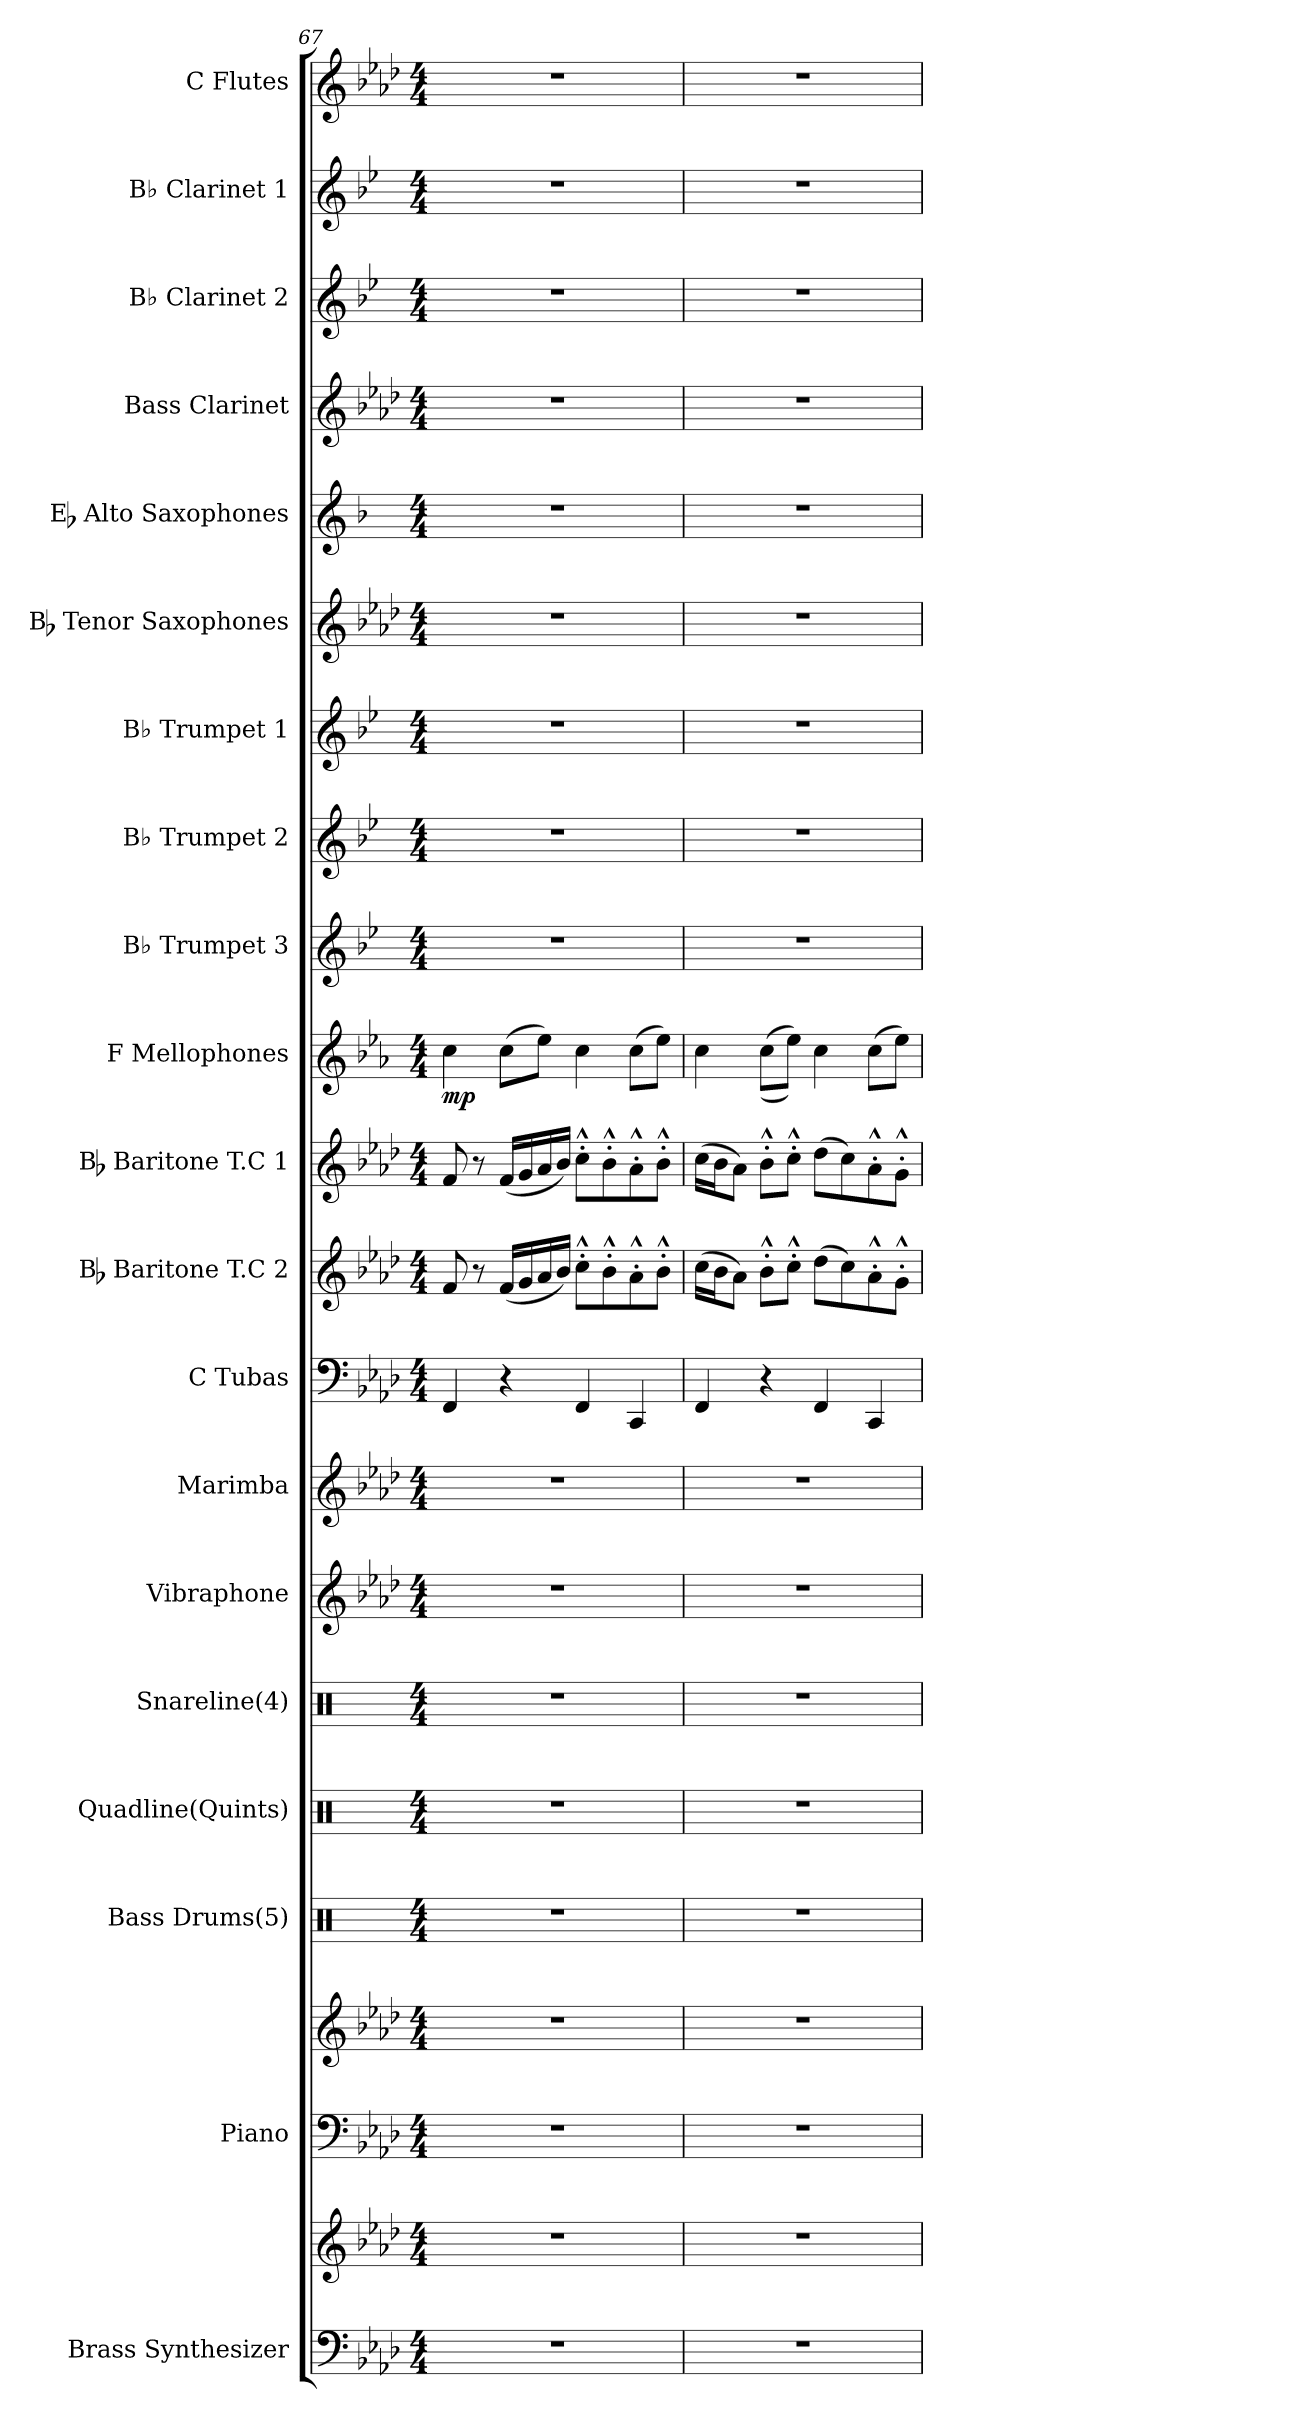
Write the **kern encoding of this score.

**kern	**kern	**kern	**kern	**kern	**kern	**kern	**kern	**kern	**kern	**kern	**kern	**kern	**dynam	**kern	**kern	**kern	**kern	**kern	**kern	**kern	**kern	**kern
*part20	*part20	*part19	*part19	*part18	*part17	*part16	*part15	*part14	*part13	*part12	*part11	*part10	*part10	*part9	*part8	*part7	*part6	*part5	*part4	*part3	*part2	*part1
*staff22	*staff21	*staff20	*staff19	*staff18	*staff17	*staff16	*staff15	*staff14	*staff13	*staff12	*staff11	*staff10	*staff10	*staff9	*staff8	*staff7	*staff6	*staff5	*staff4	*staff3	*staff2	*staff1
*I"Brass Synthesizer	*	*I"Piano	*	*I"Bass Drums(5)	*I"Quadline(Quints)	*I"Snareline(4)	*I"Vibraphone	*I"Marimba	*I"C Tubas	*I"Bb Baritone T.C 2	*I"Bb Baritone T.C 1	*I"F Mellophones	*	*I"B♭ Trumpet 3	*I"B♭ Trumpet 2	*I"B♭ Trumpet 1	*I"Bb Tenor Saxophones	*I"Eb Alto Saxophones	*I"Bass Clarinet	*I"B♭ Clarinet 2	*I"B♭ Clarinet 1	*I"C Flutes
*I'Synth.	*	*I'Pno.	*	*I'BD	*	*	*	*I'Marimba	*I'Tubas	*I'Baritone T.C 2	*I'Baritone T.C 1	*I'Mello	*	*I'B♭ Tpt. 3	*I'B♭ Tpt. 2	*I'B♭ Tpt. 1	*I'Tenor Saxes	*I'Alto Saxes	*I'B. Cl.	*I'B♭ Cl. 2	*I'B♭ Cl. 1	*I'Flutes
!!LO:PB:g=z
*clefF4	*clefG2	*clefF4	*clefG2	*clefX	*clefX	*clefX	*clefG2	*clefG2	*clefF4	*clefG2	*clefG2	*clefG2	*	*clefG2	*clefG2	*clefG2	*clefG2	*clefG2	*clefG2	*clefG2	*clefG2	*clefG2
*	*	*	*	*	*	*	*	*	*	*ITrd8c14	*ITrd8c14	*ITrd4c7	*	*ITrd1c2	*ITrd1c2	*ITrd1c2	*ITrd8c14	*ITrd5c9	*ITrd8c14	*ITrd1c2	*ITrd1c2	*
*k[b-e-a-d-]	*k[b-e-a-d-]	*k[b-e-a-d-]	*k[b-e-a-d-]	*k[]	*k[]	*k[]	*k[b-e-a-d-]	*k[b-e-a-d-]	*k[b-e-a-d-]	*k[b-e-a-d-]	*k[b-e-a-d-]	*k[b-e-a-d-]	*	*k[b-e-a-d-]	*k[b-e-a-d-]	*k[b-e-a-d-]	*k[b-e-a-d-]	*k[b-e-a-d-]	*k[b-e-a-d-]	*k[b-e-a-d-]	*k[b-e-a-d-]	*k[b-e-a-d-]
*M4/4	*M4/4	*M4/4	*M4/4	*M4/4	*M4/4	*M4/4	*M4/4	*M4/4	*M4/4	*M4/4	*M4/4	*M4/4	*	*M4/4	*M4/4	*M4/4	*M4/4	*M4/4	*M4/4	*M4/4	*M4/4	*M4/4
=67	=67	=67	=67	=67	=67	=67	=67	=67	=67	=67	=67	=67	=67	=67	=67	=67	=67	=67	=67	=67	=67	=67
!	!	!	!	!	!	!	!	!	!	!	!	!	!LO:DY:b	!	!	!	!	!	!	!	!	!
1r	1r	1r	1r	1r	1r	1r	1r	1r	4FF/	8F/	8F/	4f\	mp	1r	1r	1r	1r	1r	1r	1r	1r	1r
.	.	.	.	.	.	.	.	.	.	8r	8r	.	.	.	.	.	.	.	.	.	.	.
.	.	.	.	.	.	.	.	.	4r	(16F/LL	(16F/LL	(8f\L	.	.	.	.	.	.	.	.	.	.
.	.	.	.	.	.	.	.	.	.	16G/	16G/	.	.	.	.	.	.	.	.	.	.	.
.	.	.	.	.	.	.	.	.	.	16A-/	16A-/	8a-\J)	.	.	.	.	.	.	.	.	.	.
.	.	.	.	.	.	.	.	.	.	16B-/JJ)	16B-/JJ)	.	.	.	.	.	.	.	.	.	.	.
.	.	.	.	.	.	.	.	.	4FF/	8c^^'\L	8c^^'\L	4f\	.	.	.	.	.	.	.	.	.	.
.	.	.	.	.	.	.	.	.	.	8B-^^'\	8B-^^'\	.	.	.	.	.	.	.	.	.	.	.
.	.	.	.	.	.	.	.	.	4CC/	8A-^^'\	8A-^^'\	(8f\L	.	.	.	.	.	.	.	.	.	.
.	.	.	.	.	.	.	.	.	.	8B-^^'\J	8B-^^'\J	8a-\J)	.	.	.	.	.	.	.	.	.	.
=68	=68	=68	=68	=68	=68	=68	=68	=68	=68	=68	=68	=68	=68	=68	=68	=68	=68	=68	=68	=68	=68	=68
1r	1r	1r	1r	1r	1r	1r	1r	1r	4FF/	(16c\LL	(16c\LL	4f\	.	1r	1r	1r	1r	1r	1r	1r	1r	1r
.	.	.	.	.	.	.	.	.	.	16B-\J	16B-\J	.	.	.	.	.	.	.	.	.	.	.
.	.	.	.	.	.	.	.	.	.	8A-\J)	8A-\J)	.	.	.	.	.	.	.	.	.	.	.
.	.	.	.	.	.	.	.	.	4r	8B-^^'\L	8B-^^'\L	((8f\L	.	.	.	.	.	.	.	.	.	.
.	.	.	.	.	.	.	.	.	.	8c^^'\J	8c^^'\J	8a-\J))	.	.	.	.	.	.	.	.	.	.
.	.	.	.	.	.	.	.	.	4FF/	(8d-\L	(8d-\L	4f\	.	.	.	.	.	.	.	.	.	.
.	.	.	.	.	.	.	.	.	.	8c\)	8c\)	.	.	.	.	.	.	.	.	.	.	.
.	.	.	.	.	.	.	.	.	4CC/	8A-^^'\	8A-^^'\	(8f\L	.	.	.	.	.	.	.	.	.	.
.	.	.	.	.	.	.	.	.	.	8G^^'\J	8G^^'\J	8a-\J)	.	.	.	.	.	.	.	.	.	.
=	=	=	=	=	=	=	=	=	=	=	=	=	=	=	=	=	=	=	=	=	=	=
*-	*-	*-	*-	*-	*-	*-	*-	*-	*-	*-	*-	*-	*-	*-	*-	*-	*-	*-	*-	*-	*-	*-
